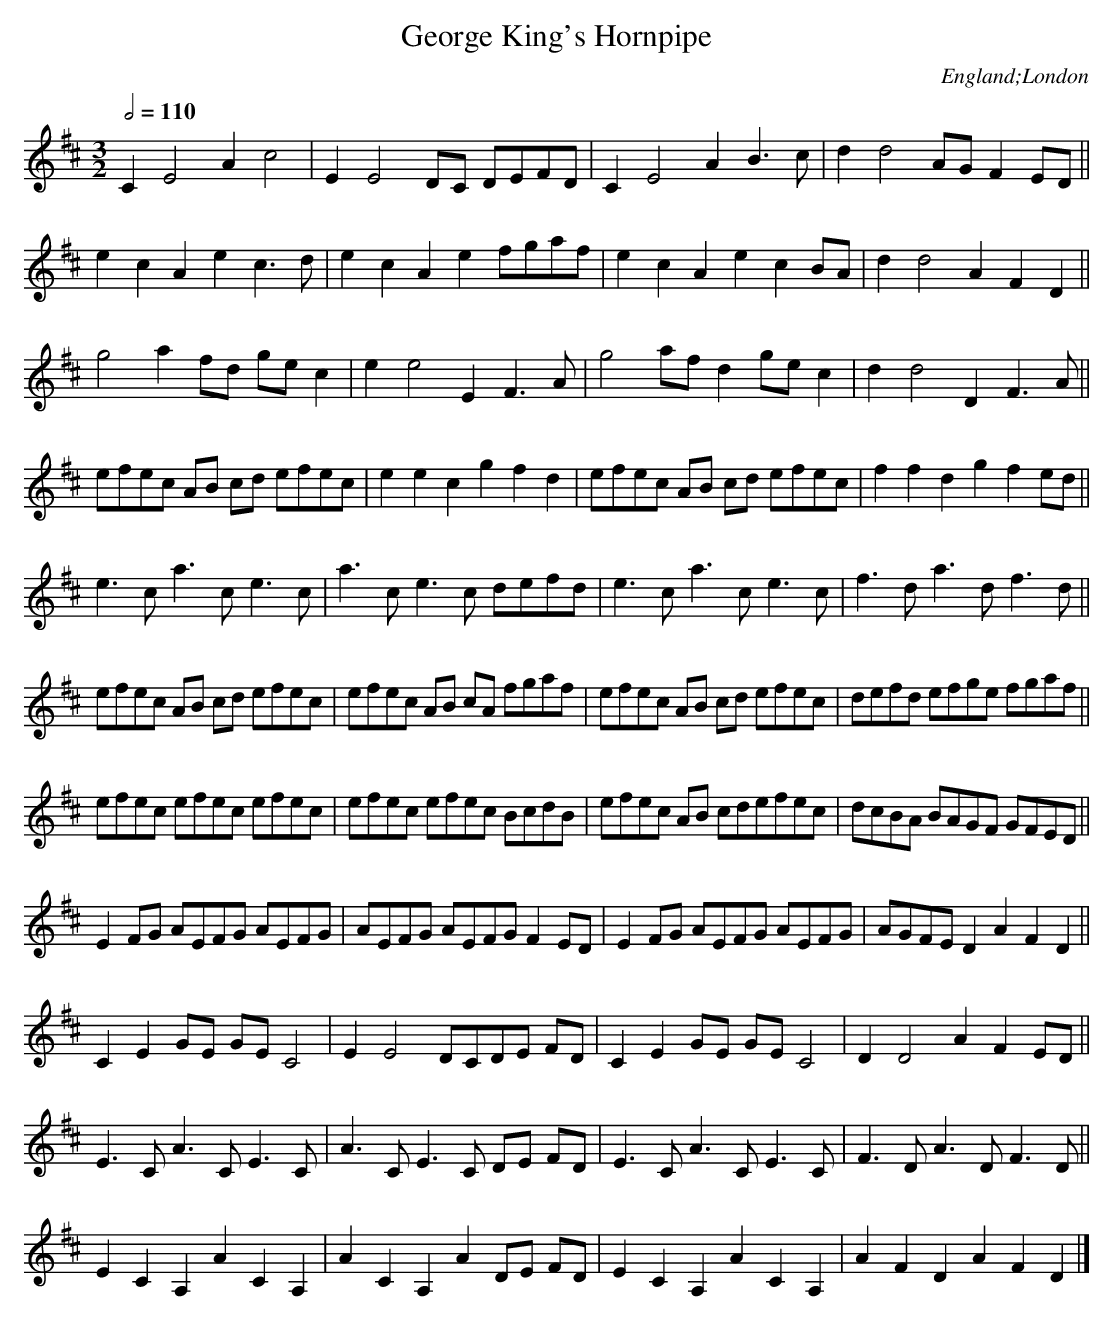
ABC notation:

X:1
T:George King's Hornpipe
O:England;London
Q:1/2=110
M:3/2
L:1/4
K:D
CE2Ac2 | EE2D/C/ D/E/F/D/ | CE2AB>c | dd2A/G/FE/D/ ||
ecAec>d | ecAef/g/a/f/ | ecAecB/A/ | dd2AFD ||
g2af/d/ g/e/c | ee2EF>A | g2a/f/dg/e/c | dd2DF>A ||
e/f/e/c/ A/B/ c/d/ e/f/e/c/ | eecgfd |\
e/f/e/c/ A/B/ c/d/ e/f/e/c/ | ffdgfe/d/ ||
e>ca>ce>c | a>ce>c d/e/f/d/ | e>ca>ce>c | f>da>df>d ||
e/f/e/c/ A/B/ c/d/ e/f/e/c/ | e/f/e/c/ A/B/ c/A/ f/g/a/f/ |\
e/f/e/c/ A/B/ c/d/ e/f/e/c/ | d/e/f/d/ e/f/g/e/ f/g/a/f/ ||
e/f/e/c/ e/f/e/c/ e/f/e/c/ | e/f/e/c/ e/f/e/c/ B/c/d/B/ |\
e/f/e/c/ A/B/ c/d/e/f/e/c/ | d/c/B/A/ B/A/G/F/ G/F/E/D/ ||
EF/G/ A/E/F/G/ A/E/F/G/ | A/E/F/G/ A/E/F/G/ FE/D/ |\
EF/G/ A/E/F/G/ A/E/F/G/ | A/G/F/E/DAFD ||
CEG/E/ G/E/ C2 | EE2D/C/D/E/ F/D/ | CEG/E/ G/E/C2 | DD2AFE/D/ ||
E>CA>CE>C | A>CE>C D/E/ F/D/ | E>CA>CE>C | F>D A>DF>D ||
ECA,ACA, | ACA,AD/E/ F/D/ | ECA,ACA, | AFDAFD |]
